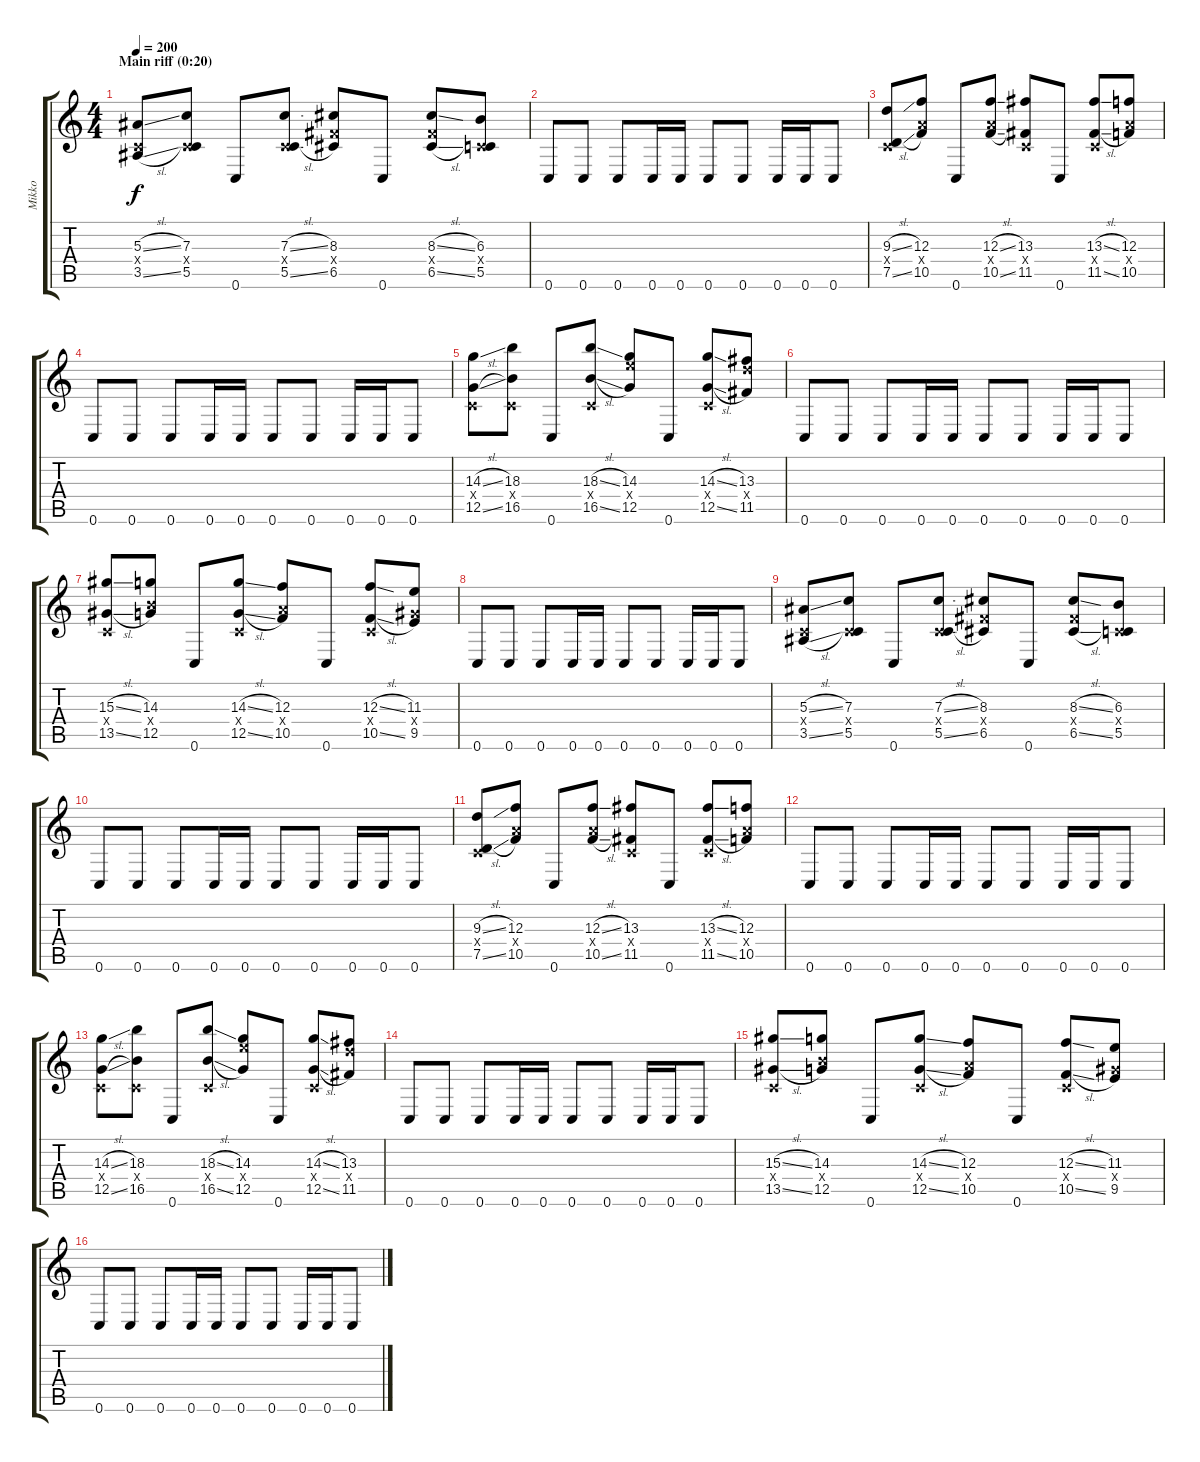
\track ("Mikko" "Mikko") {instrument distortionguitar}
\staff {score tabs}
\tuning (D4 A3 F3 C3 G2 C2) {hide}
\ts (4 4)
\section ("" "Main riff (0:20)")
\tempo 200
\clef g2
\ks c
(5.3{sl} 0.4{x} 3.5{sl}).8{dy f} (7.3 0.4{x} 5.5).8 0.6.8 (7.3{sl} 0.4{x} 5.5{sl}).8 (8.3 6.4{x} 6.5).8 0.6.8 (8.3{sl} 6.4{x} 6.5{sl}).8 (6.3 0.4{x} 5.5).8 |
0.6.8 0.6.8 0.6.8 0.6.16 0.6.16 0.6.8 0.6.8 0.6.16 0.6.16 0.6.8 |
(9.3{sl} 0.4{x} 7.5{sl}).8 (12.3 9.4{x} 10.5).8 0.6.8 (12.3{sl} 9.4{x} 10.5{sl}).8 (13.3 0.4{x} 11.5).8 0.6.8 (13.3{sl} 0.4{x} 11.5{sl}).8 (12.3 9.4{x} 10.5).8 |
0.6.8 0.6.8 0.6.8 0.6.16 0.6.16 0.6.8 0.6.8 0.6.16 0.6.16 0.6.8 |
(14.3{sl} 0.4{x} 12.5{sl}).8 (18.3 0.4{x} 16.5).8 0.6.8 (18.3{sl} 0.4{x} 16.5{sl}).8 (14.3 16.4{x} 12.5).8 0.6.8 (14.3{sl} 0.4{x} 12.5{sl}).8 (13.3 14.4{x} 11.5).8 |
0.6.8 0.6.8 0.6.8 0.6.16 0.6.16 0.6.8 0.6.8 0.6.16 0.6.16 0.6.8 |
(15.3{sl} 0.4{x} 13.5{sl}).8 (14.3 11.4{x} 12.5).8 0.6.8 (14.3{sl} 0.4{x} 12.5{sl}).8 (12.3 9.4{x} 10.5).8 0.6.8 (12.3{sl} 0.4{x} 10.5{sl}).8 (11.3 8.4{x} 9.5).8 |
0.6.8 0.6.8 0.6.8 0.6.16 0.6.16 0.6.8 0.6.8 0.6.16 0.6.16 0.6.8 |
(5.3{sl} 0.4{x} 3.5{sl}).8 (7.3 0.4{x} 5.5).8 0.6.8 (7.3{sl} 0.4{x} 5.5{sl}).8 (8.3 6.4{x} 6.5).8 0.6.8 (8.3{sl} 6.4{x} 6.5{sl}).8 (6.3 0.4{x} 5.5).8 |
0.6.8 0.6.8 0.6.8 0.6.16 0.6.16 0.6.8 0.6.8 0.6.16 0.6.16 0.6.8 |
(9.3{sl} 0.4{x} 7.5{sl}).8 (12.3 9.4{x} 10.5).8 0.6.8 (12.3{sl} 9.4{x} 10.5{sl}).8 (13.3 0.4{x} 11.5).8 0.6.8 (13.3{sl} 0.4{x} 11.5{sl}).8 (12.3 9.4{x} 10.5).8 |
0.6.8 0.6.8 0.6.8 0.6.16 0.6.16 0.6.8 0.6.8 0.6.16 0.6.16 0.6.8 |
(14.3{sl} 0.4{x} 12.5{sl}).8 (18.3 0.4{x} 16.5).8 0.6.8 (18.3{sl} 0.4{x} 16.5{sl}).8 (14.3 16.4{x} 12.5).8 0.6.8 (14.3{sl} 0.4{x} 12.5{sl}).8 (13.3 14.4{x} 11.5).8 |
0.6.8 0.6.8 0.6.8 0.6.16 0.6.16 0.6.8 0.6.8 0.6.16 0.6.16 0.6.8 |
(15.3{sl} 0.4{x} 13.5{sl}).8 (14.3 11.4{x} 12.5).8 0.6.8 (14.3{sl} 0.4{x} 12.5{sl}).8 (12.3 9.4{x} 10.5).8 0.6.8 (12.3{sl} 0.4{x} 10.5{sl}).8 (11.3 8.4{x} 9.5).8 |
0.6.8 0.6.8 0.6.8 0.6.16 0.6.16 0.6.8 0.6.8 0.6.16 0.6.16 0.6.8
